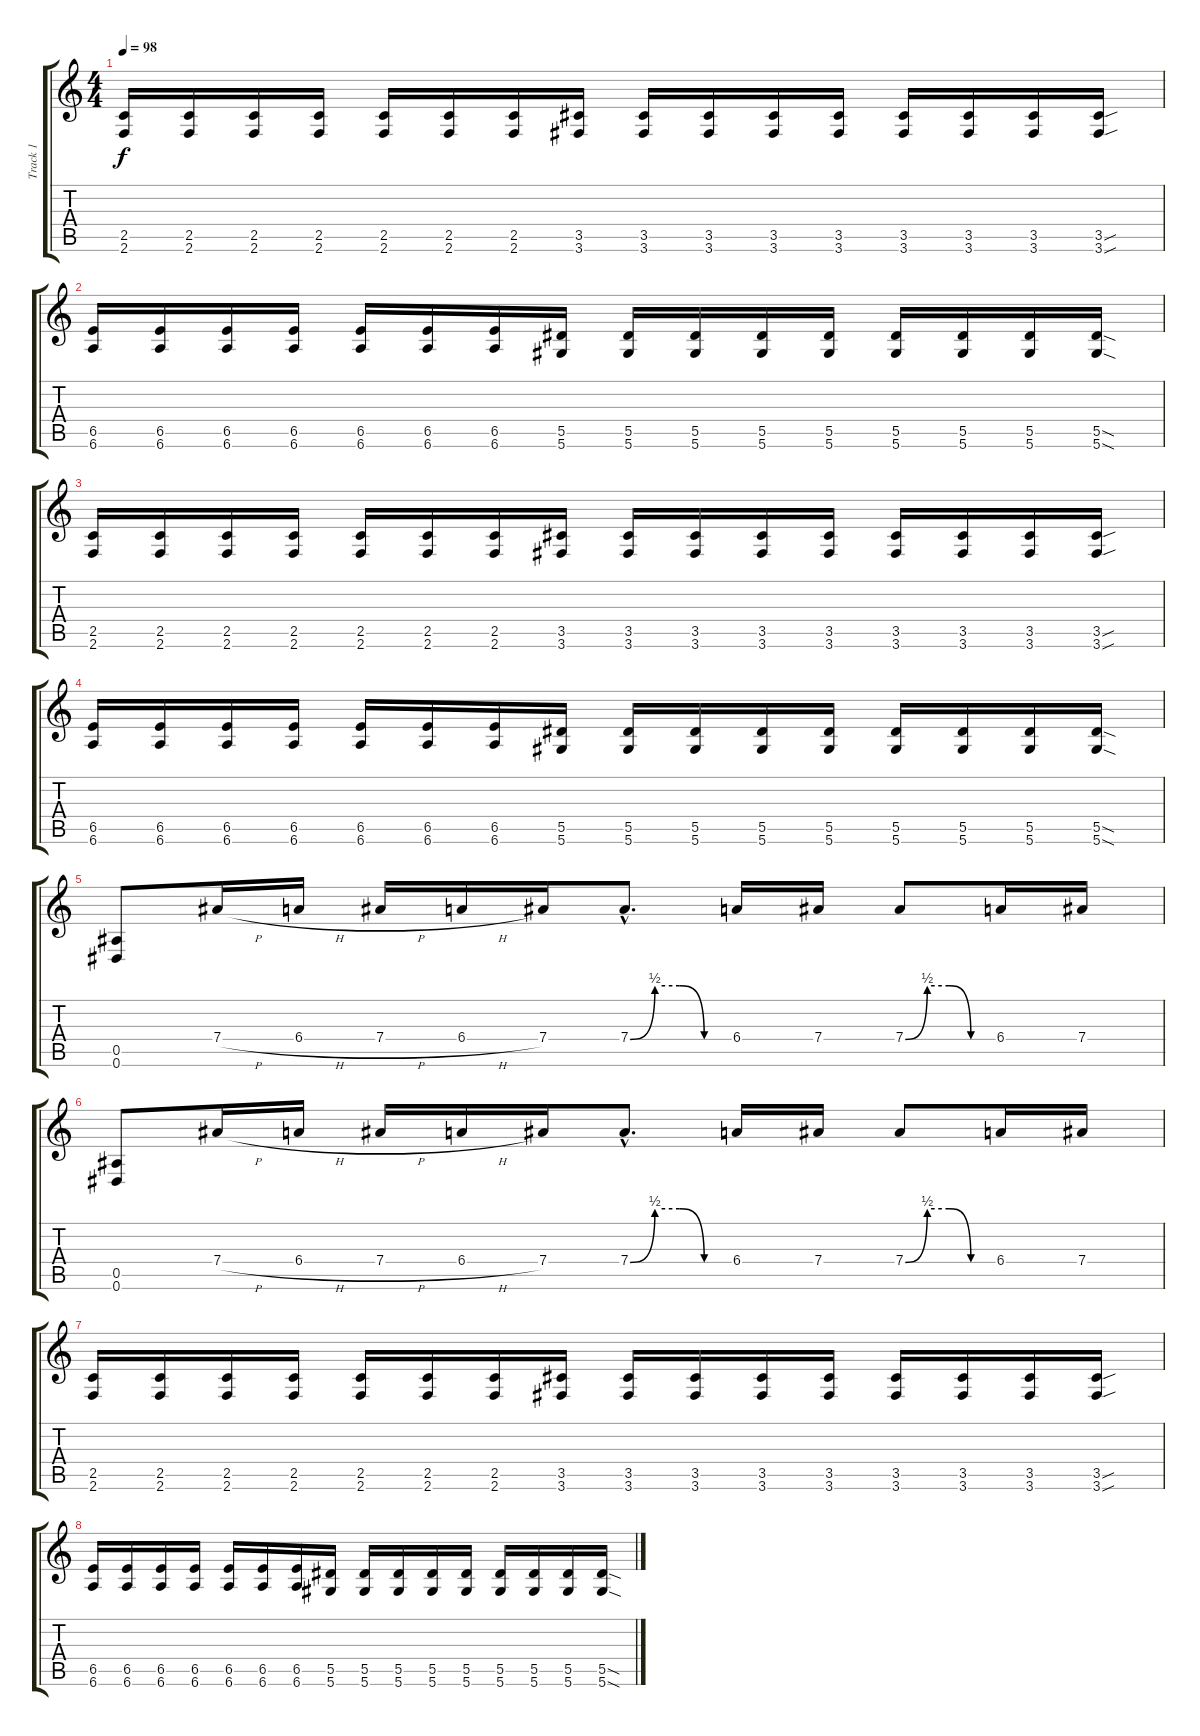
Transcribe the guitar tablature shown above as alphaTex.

\track ("Track 1" "Track 1") {instrument distortionguitar}
\staff {score tabs}
\tuning (E4 B3 G3 Eb3 Bb2 Eb2) {hide}
\ts (4 4)
\tempo 98
\clef g2
\ks c
(2.5 2.6).16{dy f instrument distortionguitar} (2.5 2.6).16 (2.5 2.6).16 (2.5 2.6).16 (2.5 2.6).16 (2.5 2.6).16 (2.5 2.6).16 (3.5 3.6).16 (3.5 3.6).16 (3.5 3.6).16 (3.5 3.6).16 (3.5 3.6).16 (3.5 3.6).16 (3.5 3.6).16 (3.5 3.6).16 (3.5{sou} 3.6{sou}).16 |
(6.5 6.6).16 (6.5 6.6).16 (6.5 6.6).16 (6.5 6.6).16 (6.5 6.6).16 (6.5 6.6).16 (6.5 6.6).16 (5.5 5.6).16 (5.5 5.6).16 (5.5 5.6).16 (5.5 5.6).16 (5.5 5.6).16 (5.5 5.6).16 (5.5 5.6).16 (5.5 5.6).16 (5.5{sod} 5.6{sod}).16 |
(2.5 2.6).16 (2.5 2.6).16 (2.5 2.6).16 (2.5 2.6).16 (2.5 2.6).16 (2.5 2.6).16 (2.5 2.6).16 (3.5 3.6).16 (3.5 3.6).16 (3.5 3.6).16 (3.5 3.6).16 (3.5 3.6).16 (3.5 3.6).16 (3.5 3.6).16 (3.5 3.6).16 (3.5{sou} 3.6{sou}).16 |
(6.5 6.6).16 (6.5 6.6).16 (6.5 6.6).16 (6.5 6.6).16 (6.5 6.6).16 (6.5 6.6).16 (6.5 6.6).16 (5.5 5.6).16 (5.5 5.6).16 (5.5 5.6).16 (5.5 5.6).16 (5.5 5.6).16 (5.5 5.6).16 (5.5 5.6).16 (5.5 5.6).16 (5.5{sod} 5.6{sod}).16 |
(0.5 0.6).8 7.4{h}.16 6.4{h}.16 7.4{h}.16 6.4{h}.16 7.4.16 7.4{be (custom 0 0 15 2 30 2 45 0 60 0) hac}.8{d} 6.4.16 7.4.16 7.4{be (custom 0 0 15 2 30 2 45 0 60 0)}.8 6.4.16 7.4.16 |
(0.5 0.6).8 7.4{h}.16 6.4{h}.16 7.4{h}.16 6.4{h}.16 7.4.16 7.4{be (custom 0 0 15 2 30 2 45 0 60 0) hac}.8{d} 6.4.16 7.4.16 7.4{be (custom 0 0 15 2 30 2 45 0 60 0)}.8 6.4.16 7.4.16 |
(2.5 2.6).16 (2.5 2.6).16 (2.5 2.6).16 (2.5 2.6).16 (2.5 2.6).16 (2.5 2.6).16 (2.5 2.6).16 (3.5 3.6).16 (3.5 3.6).16 (3.5 3.6).16 (3.5 3.6).16 (3.5 3.6).16 (3.5 3.6).16 (3.5 3.6).16 (3.5 3.6).16 (3.5{sou} 3.6{sou}).16 |
(6.5 6.6).16 (6.5 6.6).16 (6.5 6.6).16 (6.5 6.6).16 (6.5 6.6).16 (6.5 6.6).16 (6.5 6.6).16 (5.5 5.6).16 (5.5 5.6).16 (5.5 5.6).16 (5.5 5.6).16 (5.5 5.6).16 (5.5 5.6).16 (5.5 5.6).16 (5.5 5.6).16 (5.5{sod} 5.6{sod}).16
